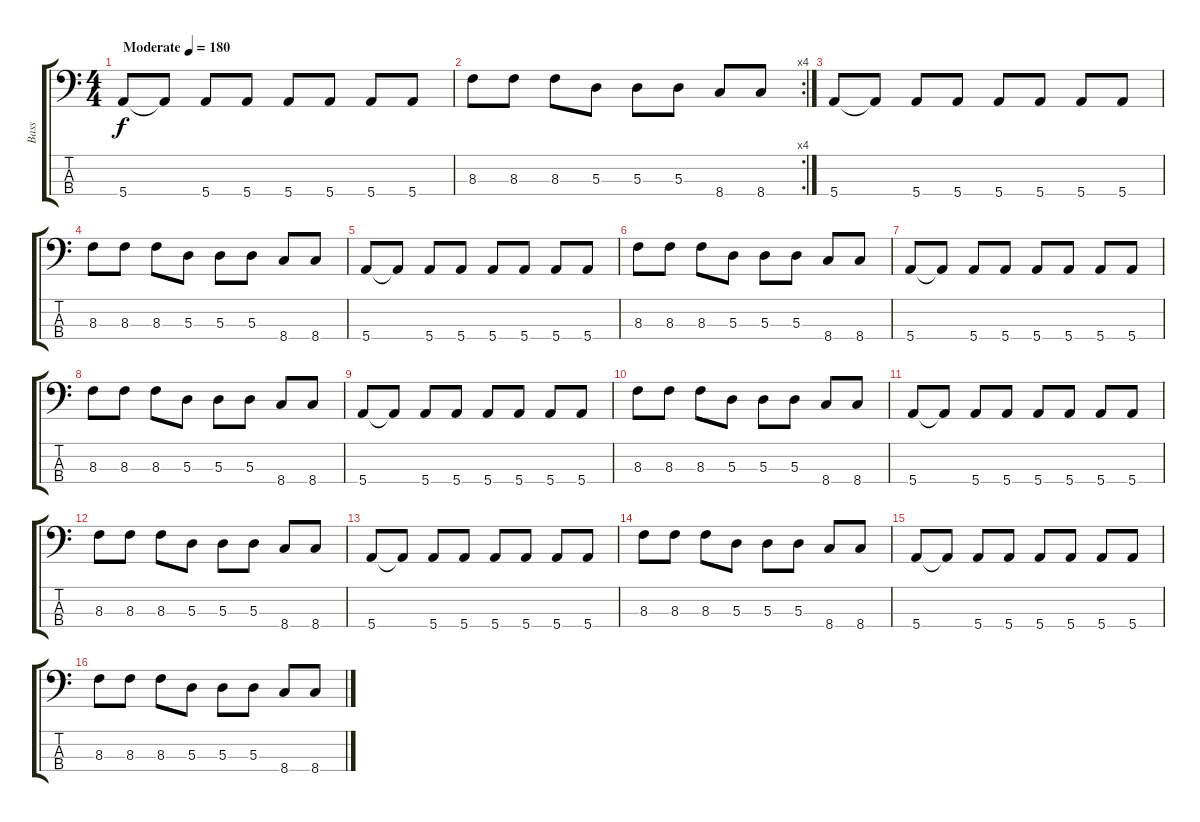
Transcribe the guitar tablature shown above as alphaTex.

\track ("Bass" "Bass") {instrument electricbasspick}
\staff {score tabs}
\tuning (G2 D2 A1 E1) {hide}
\ts (4 4)
\tempo (180 "Moderate")
\clef f4
\ks c
5.4.8{dy f instrument electricbasspick} 5.4{t}.8 5.4.8 5.4.8 5.4.8 5.4.8 5.4.8 5.4.8 |
\rc 4
8.3.8 8.3.8 8.3.8 5.3.8 5.3.8 5.3.8 8.4.8 8.4.8 |
5.4.8 5.4{t}.8 5.4.8 5.4.8 5.4.8 5.4.8 5.4.8 5.4.8 |
8.3.8 8.3.8 8.3.8 5.3.8 5.3.8 5.3.8 8.4.8 8.4.8 |
5.4.8 5.4{t}.8 5.4.8 5.4.8 5.4.8 5.4.8 5.4.8 5.4.8 |
8.3.8 8.3.8 8.3.8 5.3.8 5.3.8 5.3.8 8.4.8 8.4.8 |
5.4.8 5.4{t}.8 5.4.8 5.4.8 5.4.8 5.4.8 5.4.8 5.4.8 |
8.3.8 8.3.8 8.3.8 5.3.8 5.3.8 5.3.8 8.4.8 8.4.8 |
5.4.8 5.4{t}.8 5.4.8 5.4.8 5.4.8 5.4.8 5.4.8 5.4.8 |
8.3.8 8.3.8 8.3.8 5.3.8 5.3.8 5.3.8 8.4.8 8.4.8 |
5.4.8 5.4{t}.8 5.4.8 5.4.8 5.4.8 5.4.8 5.4.8 5.4.8 |
8.3.8 8.3.8 8.3.8 5.3.8 5.3.8 5.3.8 8.4.8 8.4.8 |
5.4.8 5.4{t}.8 5.4.8 5.4.8 5.4.8 5.4.8 5.4.8 5.4.8 |
8.3.8 8.3.8 8.3.8 5.3.8 5.3.8 5.3.8 8.4.8 8.4.8 |
5.4.8 5.4{t}.8 5.4.8 5.4.8 5.4.8 5.4.8 5.4.8 5.4.8 |
8.3.8 8.3.8 8.3.8 5.3.8 5.3.8 5.3.8 8.4.8 8.4.8
